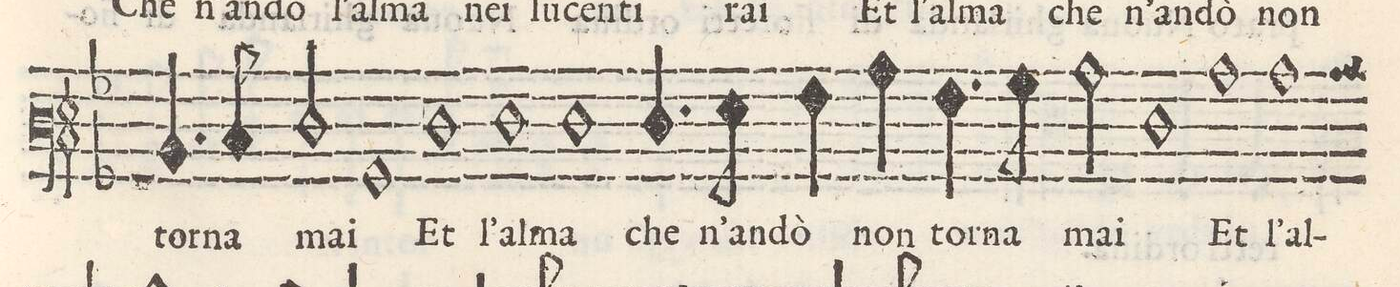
**kern	**text
*I"BASSO	*
*clefF3	*
*k[b-]	*
*met(C)	*
*M2/1	*
4.D/	tor-
8E/	-na
2F/	ma-
1BB-	-i
=27-	=27-
1F	Et
1F	l'al-
=28-	=28-
1F	-ma
4.F/	che-
8G\	-n'an-
4A\	-do
4c\	non
=29-	=29-
4.A\	tor-
8B-\	-na
2c\	ma-
1F	-i
=30-	=30-
1c	Et
1c	l'al-
*custos:c	*
=31-	=31-
*-	*-
